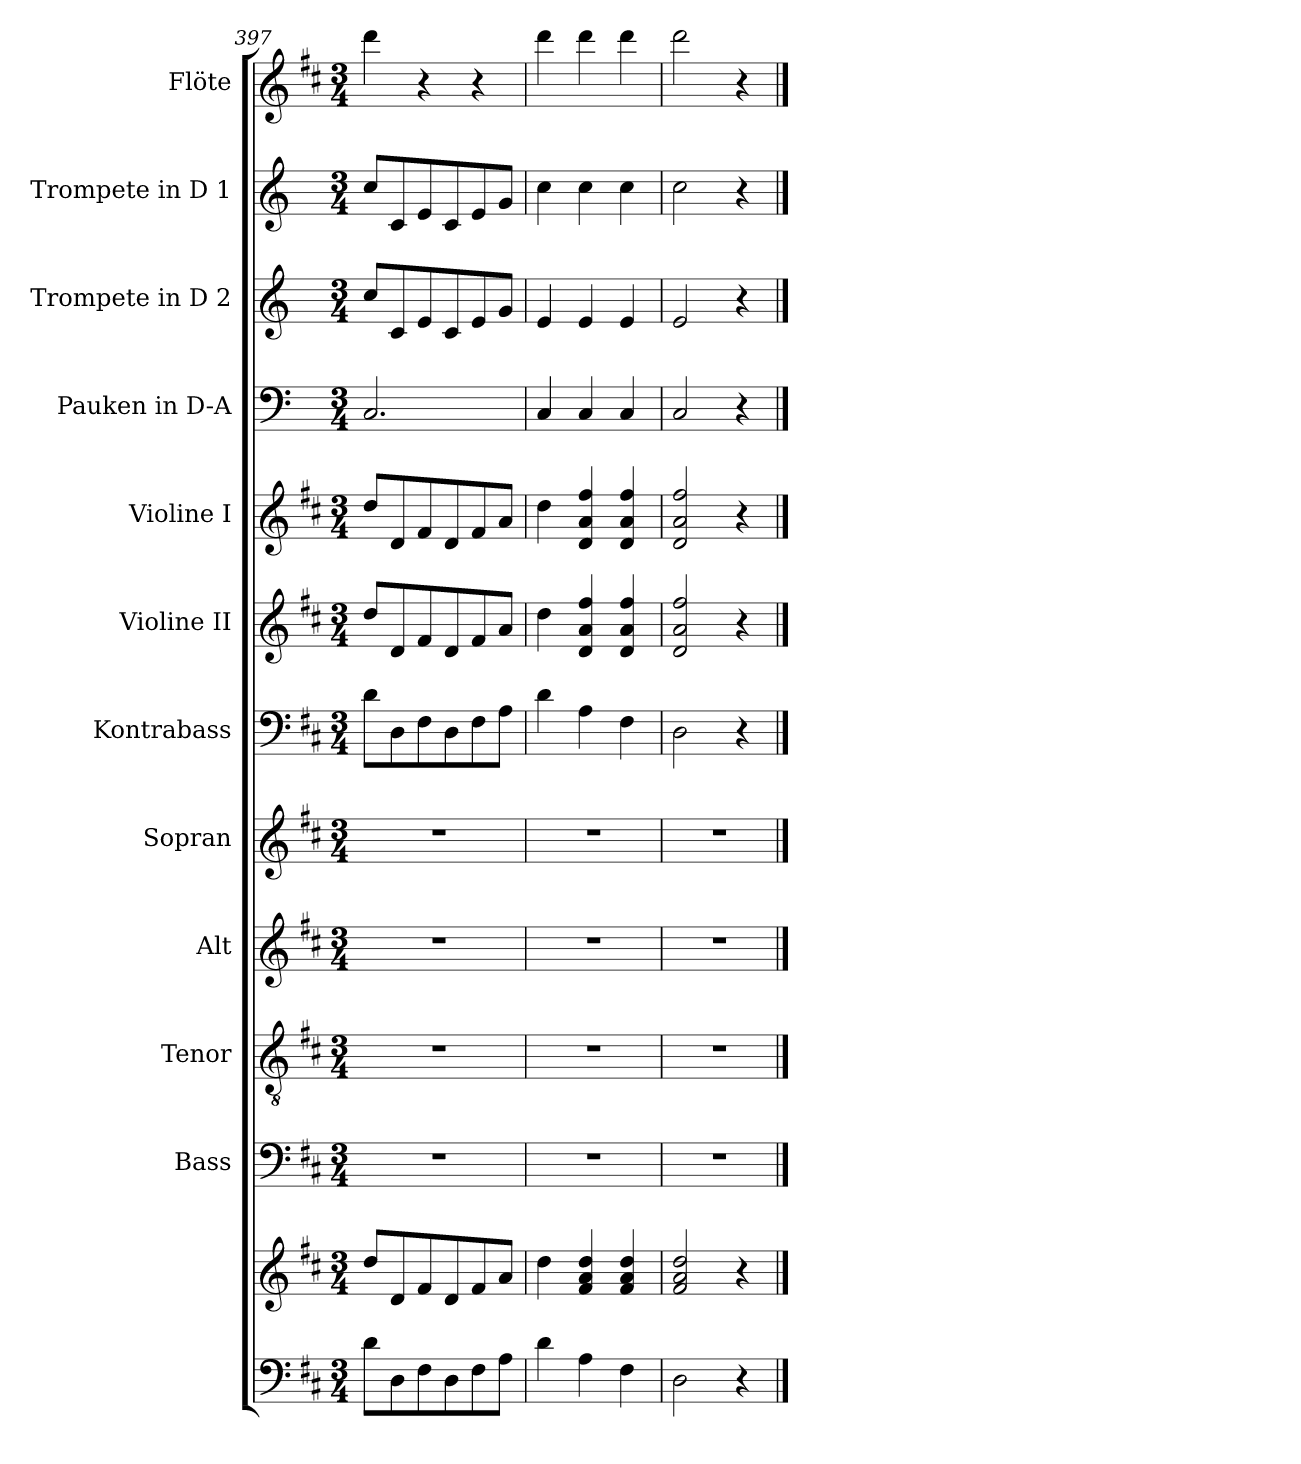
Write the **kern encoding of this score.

**kern	**kern	**kern	**kern	**kern	**kern	**kern	**kern	**kern	**kern	**kern	**kern	**kern
*part12	*part12	*part11	*part10	*part9	*part8	*part7	*part6	*part5	*part4	*part3	*part2	*part1
*staff13	*staff12	*staff11	*staff10	*staff9	*staff8	*staff7	*staff6	*staff5	*staff4	*staff3	*staff2	*staff1
*	*	*I"Bass	*I"Tenor	*I"Alt	*I"Sopran	*I"Kontrabass	*I"Violine II	*I"Violine I	*I"Pauken in D-A	*I"Trompete in D 2	*I"Trompete in D 1	*I"Flöte
*	*	*I'B.	*I'T.	*I'A.	*I'S.	*I'Kb.	*I'Vl. II	*I'Vl. I	*I'Pauk. D-A	*I'Trp. D 2	*I'Trp. D 1	*I'Fl.
*clefF4	*clefG2	*clefF4	*clefGv2	*clefG2	*clefG2	*clefF4	*clefG2	*clefG2	*clefF4	*clefG2	*clefG2	*clefG2
*	*	*	*	*	*	*ITrd7c12	*	*	*ITrd-1c-2	*ITrd-1c-2	*ITrd-1c-2	*
*k[f#c#]	*k[f#c#]	*k[f#c#]	*k[f#c#]	*k[f#c#]	*k[f#c#]	*k[f#c#]	*k[f#c#]	*k[f#c#]	*k[f#c#]	*k[f#c#]	*k[f#c#]	*k[f#c#]
*D:	*D:	*D:	*D:	*D:	*D:	*D:	*D:	*D:	*D:	*D:	*D:	*D:
*M3/4	*M3/4	*M3/4	*M3/4	*M3/4	*M3/4	*M3/4	*M3/4	*M3/4	*M3/4	*M3/4	*M3/4	*M3/4
=397	=397	=397	=397	=397	=397	=397	=397	=397	=397	=397	=397	=397
8d\L	8dd/L	2.r	2.r	2.r	2.r	8D\L	8dd/L	8dd/L	2.D/	8dd/L	8dd/L	4ddd\
8D\	8d/	.	.	.	.	8DD\	8d/	8d/	.	8d/	8d/	.
8F#\	8f#/	.	.	.	.	8FF#\	8f#/	8f#/	.	8f#/	8f#/	4r
8D\	8d/	.	.	.	.	8DD\	8d/	8d/	.	8d/	8d/	.
8F#\	8f#/	.	.	.	.	8FF#\	8f#/	8f#/	.	8f#/	8f#/	4r
8A\J	8a/J	.	.	.	.	8AA\J	8a/J	8a/J	.	8a/J	8a/J	.
=398	=398	=398	=398	=398	=398	=398	=398	=398	=398	=398	=398	=398
4d\	4dd\	2.r	2.r	2.r	2.r	4D\	4dd\	4dd\	4D/	4f#/	4dd\	4ddd\
4A\	4f#/ 4a/ 4dd/	.	.	.	.	4AA\	4d/ 4a/ 4ff#/	4d/ 4a/ 4ff#/	4D/	4f#/	4dd\	4ddd\
4F#\	4f#/ 4a/ 4dd/	.	.	.	.	4FF#\	4d/ 4a/ 4ff#/	4d/ 4a/ 4ff#/	4D/	4f#/	4dd\	4ddd\
=399	=399	=399	=399	=399	=399	=399	=399	=399	=399	=399	=399	=399
2D\	2f#/ 2a/ 2dd/	2.r	2.r	2.r	2.r	2DD\	2d/ 2a/ 2ff#/	2d/ 2a/ 2ff#/	2D/	2f#/	2dd\	2ddd\
4r	4r	.	.	.	.	4r	4r	4r	4r	4r	4r	4r
==	==	==	==	==	==	==	==	==	==	==	==	==
*-	*-	*-	*-	*-	*-	*-	*-	*-	*-	*-	*-	*-
